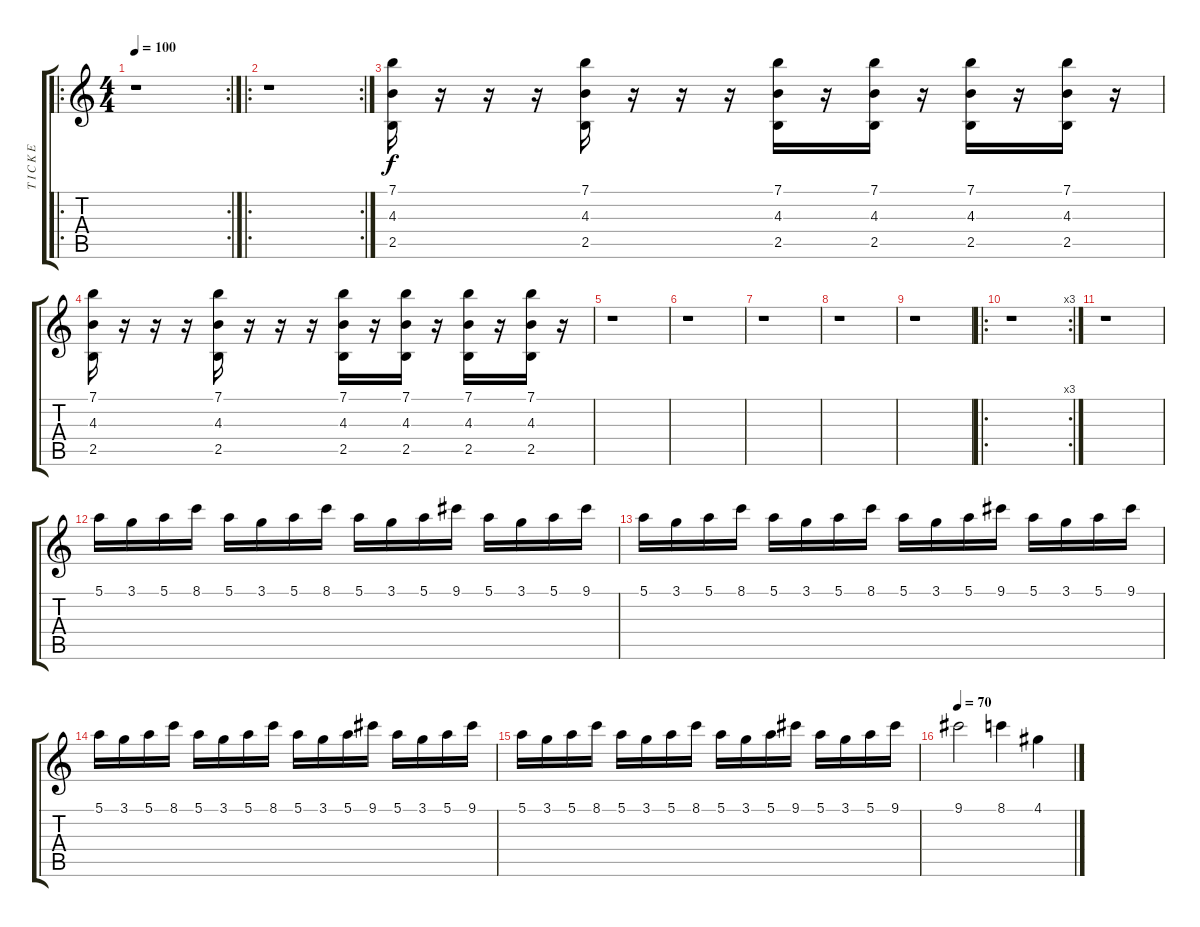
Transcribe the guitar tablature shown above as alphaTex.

\track ("T I C K E T B O O T H" "T I C K E ") {instrument acousticguitarsteel}
\staff {score tabs}
\tuning (E4 B3 G3 D3 A2 E2) {hide}
\ro
\rc 2
\ts (4 4)
\tempo 100
\clef g2
\ks c
r.1{dy f} |
\ro
\rc 2
r.1 |
(7.1 4.3 2.5).16{volume 16 instrument tremolostrings} r.16 r.16 r.16 (7.1 4.3 2.5).16 r.16 r.16 r.16 (7.1 4.3 2.5).16 r.16 (7.1 4.3 2.5).16 r.16 (7.1 4.3 2.5).16 r.16 (7.1 4.3 2.5).16 r.16 |
(7.1 4.3 2.5).16{volume 16 instrument tremolostrings} r.16 r.16 r.16 (7.1 4.3 2.5).16 r.16 r.16 r.16 (7.1 4.3 2.5).16 r.16 (7.1 4.3 2.5).16 r.16 (7.1 4.3 2.5).16 r.16 (7.1 4.3 2.5).16 r.16 |
r.1 |
r.1 |
r.1 |
r.1 |
r.1 |
\ro
\rc 3
r.1 |
r.1 |
5.1.16{volume 13 instrument acousticguitarsteel} 3.1.16 5.1.16 8.1.16 5.1.16 3.1.16 5.1.16 8.1.16 5.1.16 3.1.16 5.1.16 9.1.16 5.1.16 3.1.16 5.1.16 9.1.16 |
5.1.16 3.1.16 5.1.16 8.1.16 5.1.16 3.1.16 5.1.16 8.1.16 5.1.16 3.1.16 5.1.16 9.1.16 5.1.16 3.1.16 5.1.16 9.1.16 |
5.1.16 3.1.16 5.1.16 8.1.16 5.1.16 3.1.16 5.1.16 8.1.16 5.1.16 3.1.16 5.1.16 9.1.16 5.1.16 3.1.16 5.1.16 9.1.16 |
5.1.16 3.1.16 5.1.16 8.1.16 5.1.16 3.1.16 5.1.16 8.1.16 5.1.16 3.1.16 5.1.16 9.1.16 5.1.16 3.1.16 5.1.16 9.1.16 |
\tempo 70
9.1.2 8.1.4 4.1.4
